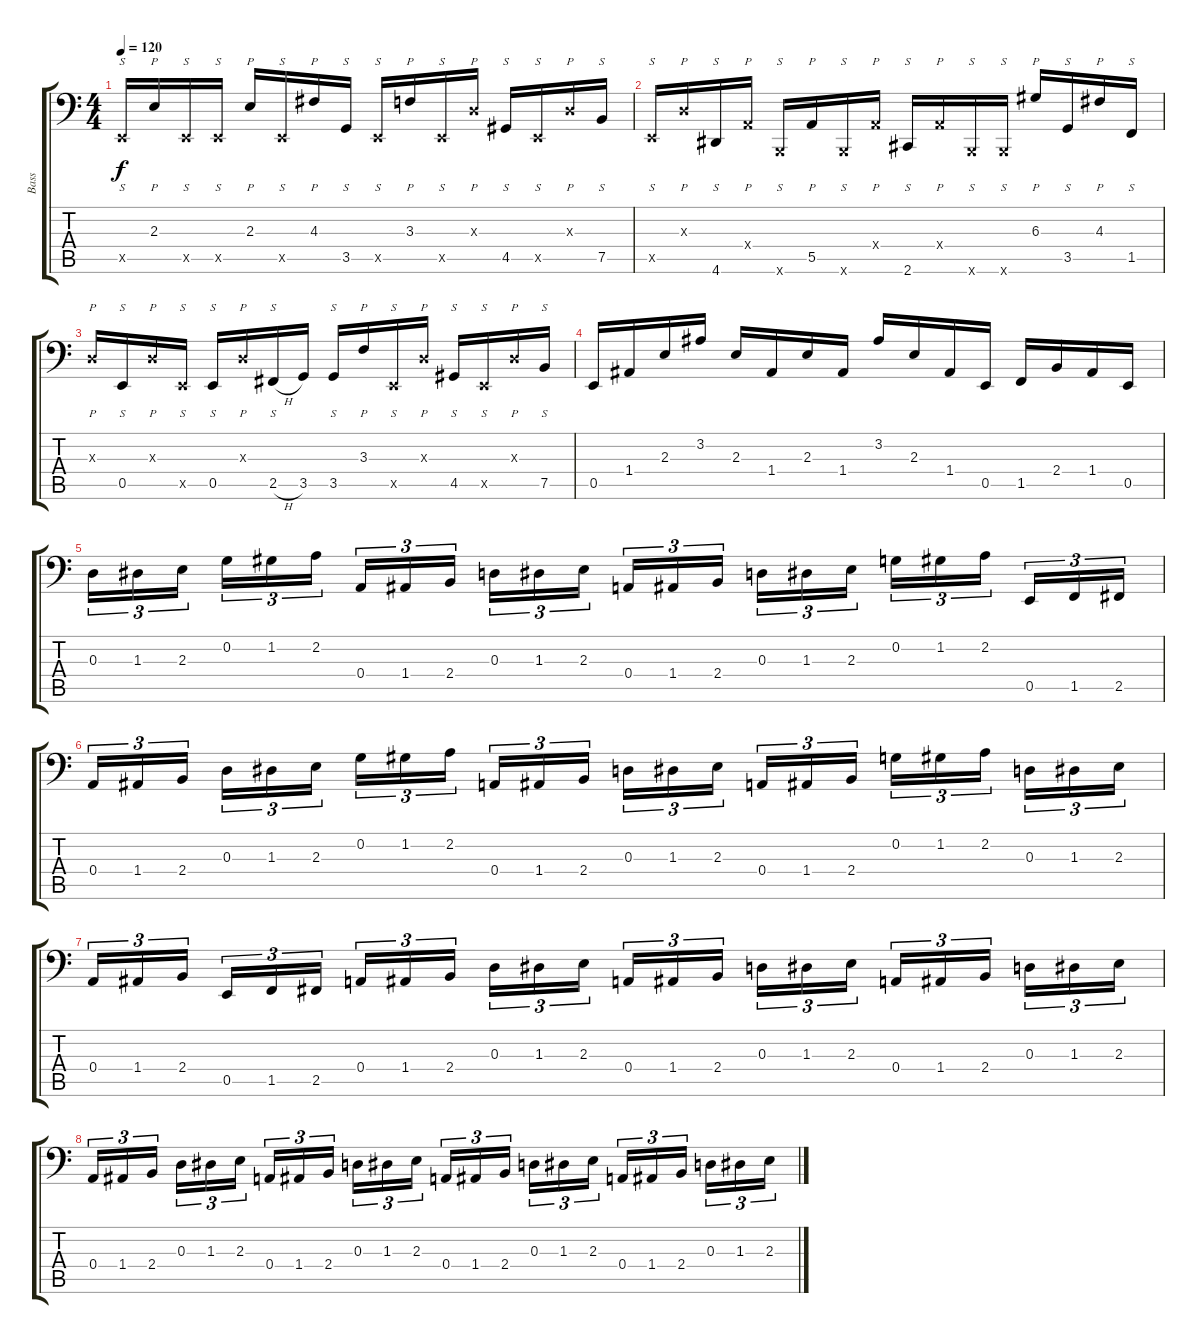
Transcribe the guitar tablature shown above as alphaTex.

\track ("Bass" "Bass") {instrument slapbass1}
\staff {score tabs}
\tuning (C3 G2 D2 A1 E1 B0) {hide}
\ts (4 4)
\tempo 120
\clef f4
\ks c
0.5{x}.16{s dy f} 2.3.16{p} 0.5{x}.16{s} 0.5{x}.16{s} 2.3.16{p} 0.5{x}.16{s} 4.3.16{p} 3.5.16{s} 0.5{x}.16{s} 3.3.16{p} 0.5{x}.16{s} 0.3{x}.16{p} 4.5.16{s} 0.5{x}.16{s} 0.3{x}.16{p} 7.5.16{s} |
0.5{x}.16{s} 0.3{x}.16{p} 4.6.16{s} 0.4{x}.16{p} 0.6{x}.16{s} 5.5.16{p} 0.6{x}.16{s} 0.4{x}.16{p} 2.6.16{s} 0.4{x}.16{p} 0.6{x}.16{s} 0.6{x}.16{s} 6.3.16{p} 3.5.16{s} 4.3.16{p} 1.5.16{s} |
0.3{x}.16{p} 0.5.16{s} 0.3{x}.16{p} 0.5{x}.16{s} 0.5.16{s} 0.3{x}.16{p} 2.5{h}.16{s} 3.5.16 3.5.16{s} 3.3.16{p} 0.5{x}.16{s} 0.3{x}.16{p} 4.5.16{s} 0.5{x}.16{s} 0.3{x}.16{p} 7.5.16{s} |
0.5.16 1.4.16 2.3.16 3.2.16 2.3.16 1.4.16 2.3.16 1.4.16 3.2.16 2.3.16 1.4.16 0.5.16 1.5.16 2.4.16 1.4.16 0.5.16 |
0.3.16{tu (3 2)} 1.3.16{tu (3 2)} 2.3.16{tu (3 2)} 0.2.16{tu (3 2)} 1.2.16{tu (3 2)} 2.2.16{tu (3 2)} 0.4.16{tu (3 2)} 1.4.16{tu (3 2)} 2.4.16{tu (3 2)} 0.3.16{tu (3 2)} 1.3.16{tu (3 2)} 2.3.16{tu (3 2)} 0.4.16{tu (3 2)} 1.4.16{tu (3 2)} 2.4.16{tu (3 2)} 0.3.16{tu (3 2)} 1.3.16{tu (3 2)} 2.3.16{tu (3 2)} 0.2.16{tu (3 2)} 1.2.16{tu (3 2)} 2.2.16{tu (3 2)} 0.5.16{tu (3 2)} 1.5.16{tu (3 2)} 2.5.16{tu (3 2)} |
0.4.16{tu (3 2)} 1.4.16{tu (3 2)} 2.4.16{tu (3 2)} 0.3.16{tu (3 2)} 1.3.16{tu (3 2)} 2.3.16{tu (3 2)} 0.2.16{tu (3 2)} 1.2.16{tu (3 2)} 2.2.16{tu (3 2)} 0.4.16{tu (3 2)} 1.4.16{tu (3 2)} 2.4.16{tu (3 2)} 0.3.16{tu (3 2)} 1.3.16{tu (3 2)} 2.3.16{tu (3 2)} 0.4.16{tu (3 2)} 1.4.16{tu (3 2)} 2.4.16{tu (3 2)} 0.2.16{tu (3 2)} 1.2.16{tu (3 2)} 2.2.16{tu (3 2)} 0.3.16{tu (3 2)} 1.3.16{tu (3 2)} 2.3.16{tu (3 2)} |
0.4.16{tu (3 2)} 1.4.16{tu (3 2)} 2.4.16{tu (3 2)} 0.5.16{tu (3 2)} 1.5.16{tu (3 2)} 2.5.16{tu (3 2)} 0.4.16{tu (3 2)} 1.4.16{tu (3 2)} 2.4.16{tu (3 2)} 0.3.16{tu (3 2)} 1.3.16{tu (3 2)} 2.3.16{tu (3 2)} 0.4.16{tu (3 2)} 1.4.16{tu (3 2)} 2.4.16{tu (3 2)} 0.3.16{tu (3 2)} 1.3.16{tu (3 2)} 2.3.16{tu (3 2)} 0.4.16{tu (3 2)} 1.4.16{tu (3 2)} 2.4.16{tu (3 2)} 0.3.16{tu (3 2)} 1.3.16{tu (3 2)} 2.3.16{tu (3 2)} |
0.4.16{tu (3 2) volume 0} 1.4.16{tu (3 2)} 2.4.16{tu (3 2)} 0.3.16{tu (3 2)} 1.3.16{tu (3 2)} 2.3.16{tu (3 2)} 0.4.16{tu (3 2)} 1.4.16{tu (3 2)} 2.4.16{tu (3 2)} 0.3.16{tu (3 2)} 1.3.16{tu (3 2)} 2.3.16{tu (3 2)} 0.4.16{tu (3 2)} 1.4.16{tu (3 2)} 2.4.16{tu (3 2)} 0.3.16{tu (3 2)} 1.3.16{tu (3 2)} 2.3.16{tu (3 2)} 0.4.16{tu (3 2)} 1.4.16{tu (3 2)} 2.4.16{tu (3 2)} 0.3.16{tu (3 2)} 1.3.16{tu (3 2)} 2.3.16{tu (3 2)}
